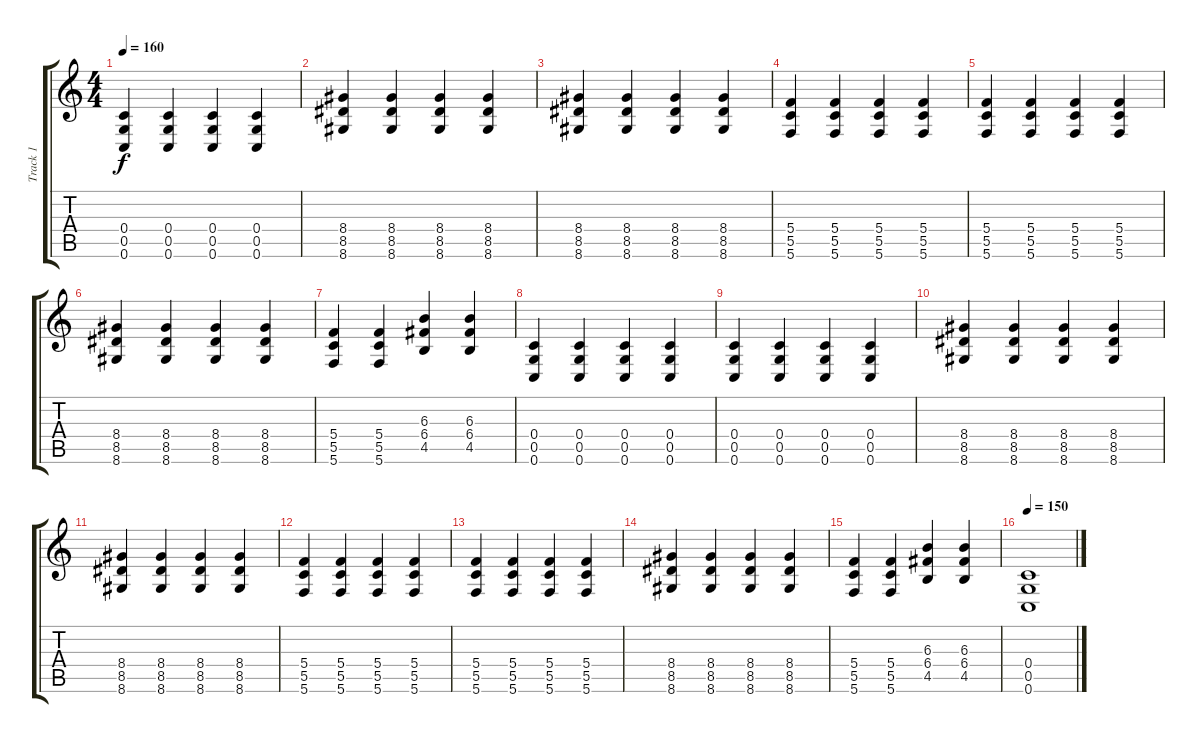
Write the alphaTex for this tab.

\track ("Track 1" "Track 1") {instrument distortionguitar}
\staff {score tabs}
\tuning (D4 A3 F3 C3 G2 C2) {hide}
\ts (4 4)
\tempo 160
\clef g2
\ks c
(0.4 0.5 0.6).4{dy f} (0.4 0.5 0.6).4 (0.4 0.5 0.6).4 (0.4 0.5 0.6).4 |
(8.4 8.5 8.6).4 (8.4 8.5 8.6).4 (8.4 8.5 8.6).4 (8.4 8.5 8.6).4 |
(8.4 8.5 8.6).4 (8.4 8.5 8.6).4 (8.4 8.5 8.6).4 (8.4 8.5 8.6).4 |
(5.4 5.5 5.6).4 (5.4 5.5 5.6).4 (5.4 5.5 5.6).4 (5.4 5.5 5.6).4 |
(5.4 5.5 5.6).4 (5.4 5.5 5.6).4 (5.4 5.5 5.6).4 (5.4 5.5 5.6).4 |
(8.4 8.5 8.6).4 (8.4 8.5 8.6).4 (8.4 8.5 8.6).4 (8.4 8.5 8.6).4 |
(5.4 5.5 5.6).4 (5.4 5.5 5.6).4 (6.3 6.4 4.5).4 (6.3 6.4 4.5).4 |
(0.4 0.5 0.6).4 (0.4 0.5 0.6).4 (0.4 0.5 0.6).4 (0.4 0.5 0.6).4 |
(0.4 0.5 0.6).4 (0.4 0.5 0.6).4 (0.4 0.5 0.6).4 (0.4 0.5 0.6).4 |
(8.4 8.5 8.6).4 (8.4 8.5 8.6).4 (8.4 8.5 8.6).4 (8.4 8.5 8.6).4 |
(8.4 8.5 8.6).4 (8.4 8.5 8.6).4 (8.4 8.5 8.6).4 (8.4 8.5 8.6).4 |
(5.4 5.5 5.6).4 (5.4 5.5 5.6).4 (5.4 5.5 5.6).4 (5.4 5.5 5.6).4 |
(5.4 5.5 5.6).4 (5.4 5.5 5.6).4 (5.4 5.5 5.6).4 (5.4 5.5 5.6).4 |
(8.4 8.5 8.6).4 (8.4 8.5 8.6).4 (8.4 8.5 8.6).4 (8.4 8.5 8.6).4 |
(5.4 5.5 5.6).4 (5.4 5.5 5.6).4 (6.3 6.4 4.5).4 (6.3 6.4 4.5).4 |
\tempo 150
(0.4 0.5 0.6).1
